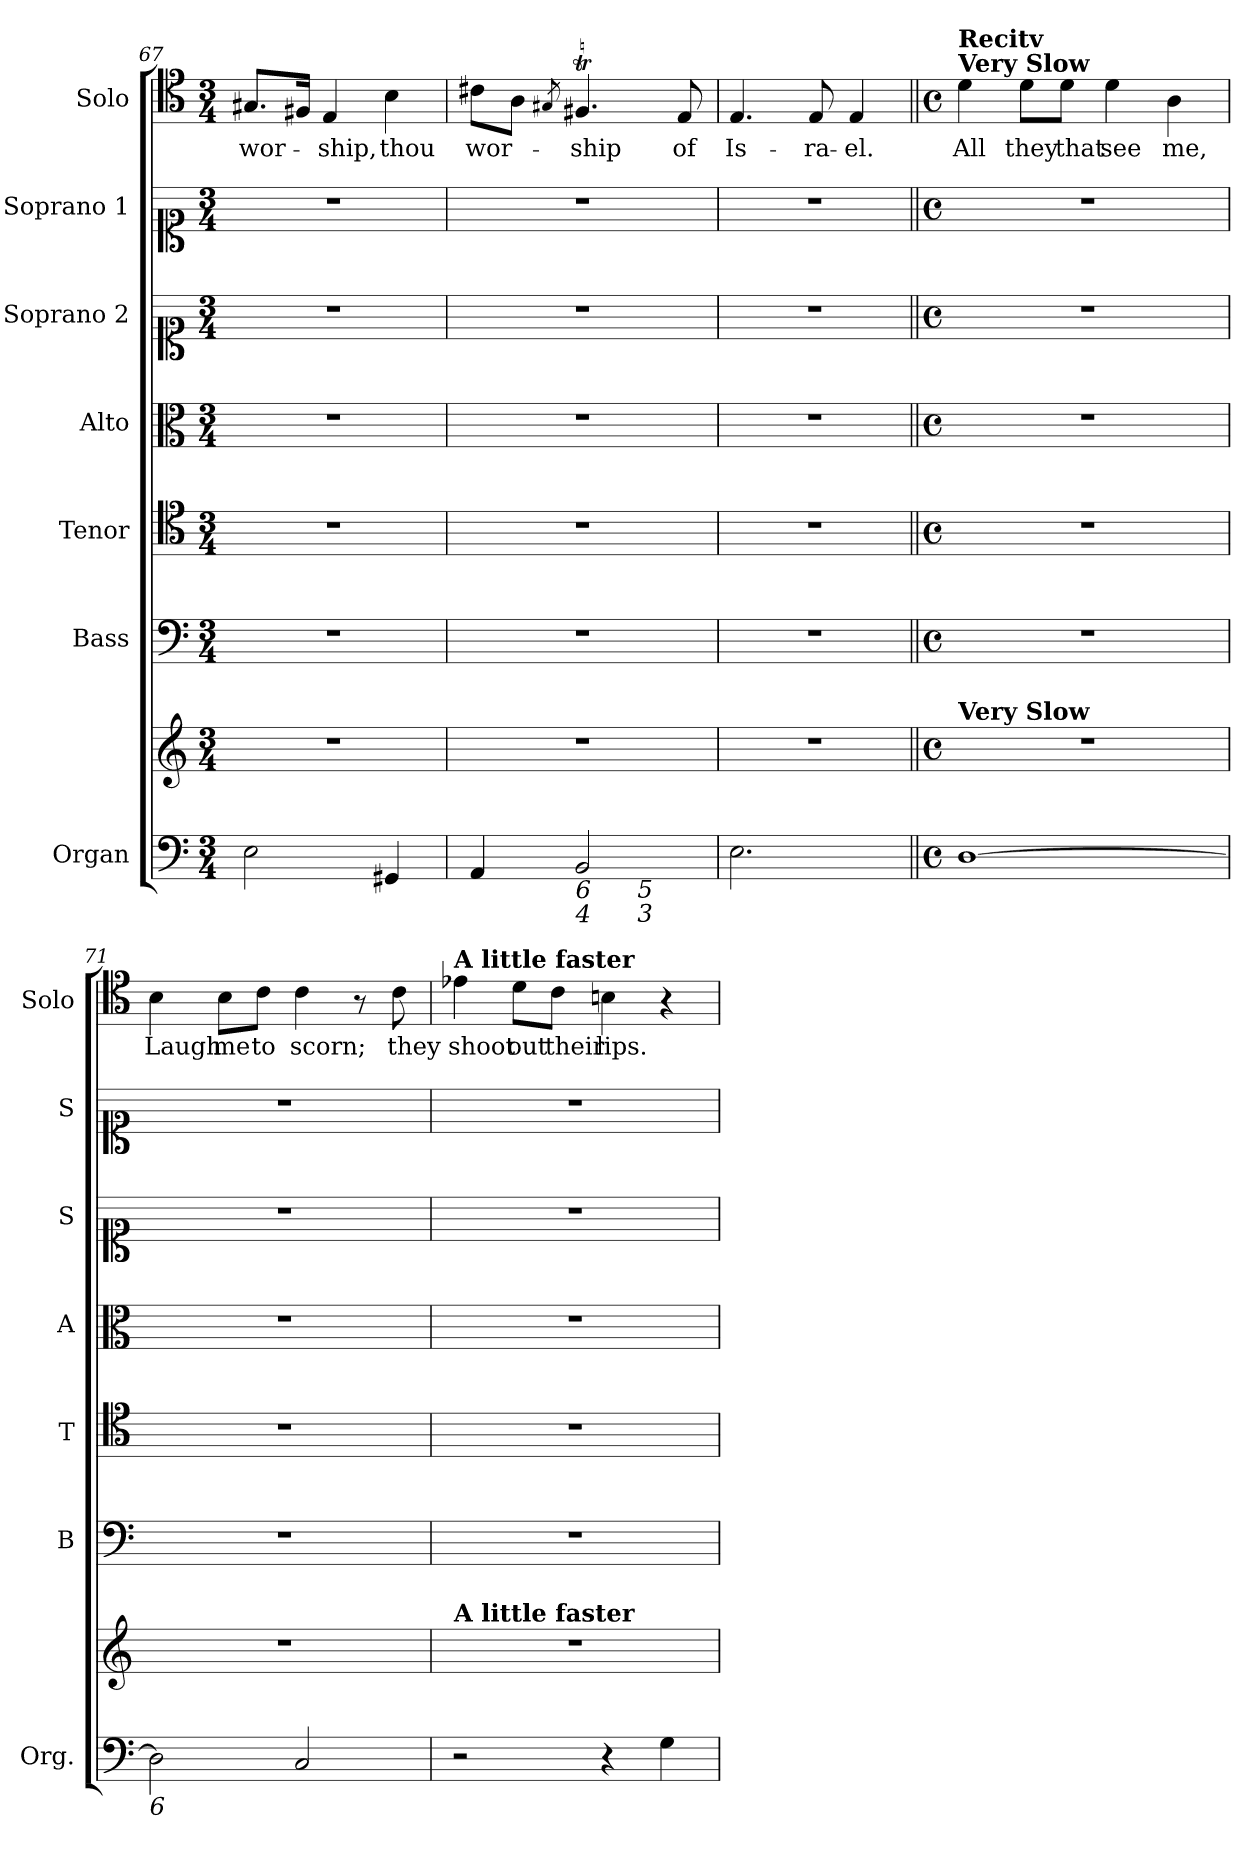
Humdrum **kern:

**kern	**kern	**kern	**kern	**kern	**kern	**kern	**kern	**text
*part7	*part7	*part6	*part5	*part4	*part3	*part2	*part1	*part1
*staff8	*staff7	*staff6	*staff5	*staff4	*staff3	*staff2	*staff1	*staff1
*I"Organ	*	*I"Bass	*I"Tenor	*I"Alto	*I"Soprano 2	*I"Soprano 1	*I"Solo	*
*I'Org.	*	*I'B	*I'T	*I'A	*I'S	*I'S	*I'Solo	*
*clefF4	*clefG2	*clefF4	*clefC4	*clefC3	*clefC1	*clefC1	*clefC4	*
*k[]	*k[]	*k[]	*k[]	*k[]	*k[]	*k[]	*k[]	*
*a:	*a:	*a:	*a:	*a:	*a:	*a:	*a:	*
*M3/4	*M3/4	*M3/4	*M3/4	*M3/4	*M3/4	*M3/4	*M3/4	*
=67	=67	=67	=67	=67	=67	=67	=67	=67
!	!	!	!	!	!	!	!	!LO:LY:b
2E\	2.r	2.r	2.r	2.r	2.r	2.r	8.G#X/L	wor-
.	.	.	.	.	.	.	16F#X/Jk	.
!	!	!	!	!	!	!	!	!LO:LY:b
.	.	.	.	.	.	.	4E/	-ship,
!	!	!	!	!	!	!	!	!LO:LY:b
4GG#X/	.	.	.	.	.	.	4B\	thou
!!LO:LB:g=z
=68	=68	=68	=68	=68	=68	=68	=68	=68
!	!	!	!	!	!	!	!	!LO:LY:b
*^	*	*	*	*	*	*	*	*
4AA/	2ryy	2.r	2.r	2.r	2.r	2.r	2.r	8c#X\L	wor-
.	.	.	.	.	.	.	.	8A\J	.
.	.	.	.	.	.	.	.	8qG#X/	.
!LO:TX:b:i:t=6	!	!	!	!	!	!	!	!	!
!LO:TX:b:i:t=4	!	!	!	!	!	!	!	!	!
!	!	!	!	!	!	!	!	!	!LO:LY:b
2BB/	.	.	.	.	.	.	.	4.F#Xt/	-ship
!	!LO:TX:b:i:t=5	!	!	!	!	!	!	!	!
!	!LO:TX:b:i:t=3	!	!	!	!	!	!	!	!
.	4ryy	.	.	.	.	.	.	.	.
!	!	!	!	!	!	!	!	!	!LO:LY:b
.	.	.	.	.	.	.	.	8E/	of
=69	=69	=69	=69	=69	=69	=69	=69	=69	=69
!	!	!	!	!	!	!	!	!	!LO:LY:b
*v	*v	*	*	*	*	*	*	*	*
2.E\	2.r	2.r	2.r	2.r	2.r	2.r	4.E/	Is-
!	!	!	!	!	!	!	!	!LO:LY:b
.	.	.	.	.	.	.	8E/	-ra-
!	!	!	!	!	!	!	!	!LO:LY:b
.	.	.	.	.	.	.	4E/	-el.
=70||	=70||	=70||	=70||	=70||	=70||	=70||	=70||	=70||
*M4/4	*M4/4	*M4/4	*M4/4	*M4/4	*M4/4	*M4/4	*M4/4	*
*met(c)	*met(c)	*met(c)	*met(c)	*met(c)	*met(c)	*met(c)	*met(c)	*
*	*MM50	*	*	*	*	*	*MM50	*
!	!	!	!	!	!	!	!LO:TX:a:B:t=Very Slow	!
!	!	!	!	!	!	!	!LO:TX:a:B:t=Recitv	!
!	!LO:TX:a:B:t=Very Slow	!	!	!	!	!	!	!
!	!	!	!	!	!	!	!	!LO:LY:b
[1D	1r	1r	1r	1r	1r	1r	4d\	All
!	!	!	!	!	!	!	!	!LO:LY:b
.	.	.	.	.	.	.	8d\L	they
!	!	!	!	!	!	!	!	!LO:LY:b
.	.	.	.	.	.	.	8d\J	that
!	!	!	!	!	!	!	!	!LO:LY:b
.	.	.	.	.	.	.	4d\	see
!	!	!	!	!	!	!	!	!LO:LY:b
.	.	.	.	.	.	.	4A\	me,
=71	=71	=71	=71	=71	=71	=71	=71	=71
!LO:TX:b:i:t=6	!	!	!	!	!	!	!	!
!	!	!	!	!	!	!	!	!LO:LY:b
2D\]	1r	1r	1r	1r	1r	1r	4B\	Laugh
!	!	!	!	!	!	!	!	!LO:LY:b
.	.	.	.	.	.	.	8B\L	me
!	!	!	!	!	!	!	!	!LO:LY:b
.	.	.	.	.	.	.	8c\J	to
!	!	!	!	!	!	!	!	!LO:LY:b
2C/	.	.	.	.	.	.	4c\	scorn;
.	.	.	.	.	.	.	8r	.
!	!	!	!	!	!	!	!	!LO:LY:b
.	.	.	.	.	.	.	8c\	they
=72	=72	=72	=72	=72	=72	=72	=72	=72
*	*MM70	*	*	*	*	*	*MM70	*
!	!	!	!	!	!	!	!LO:TX:a:B:t=A little faster	!
!	!LO:TX:a:B:t=A little faster	!	!	!	!	!	!	!
!	!	!	!	!	!	!	!	!LO:LY:b
2r	1r	1r	1r	1r	1r	1r	4e-X\	shoot
!	!	!	!	!	!	!	!	!LO:LY:b
.	.	.	.	.	.	.	8d\L	out
!	!	!	!	!	!	!	!	!LO:LY:b
.	.	.	.	.	.	.	8c\J	their
!	!	!	!	!	!	!	!	!LO:LY:b
4r	.	.	.	.	.	.	4Bn\	lips.
4G\	.	.	.	.	.	.	4r	.
=	=	=	=	=	=	=	=	=
*-	*-	*-	*-	*-	*-	*-	*-	*-
